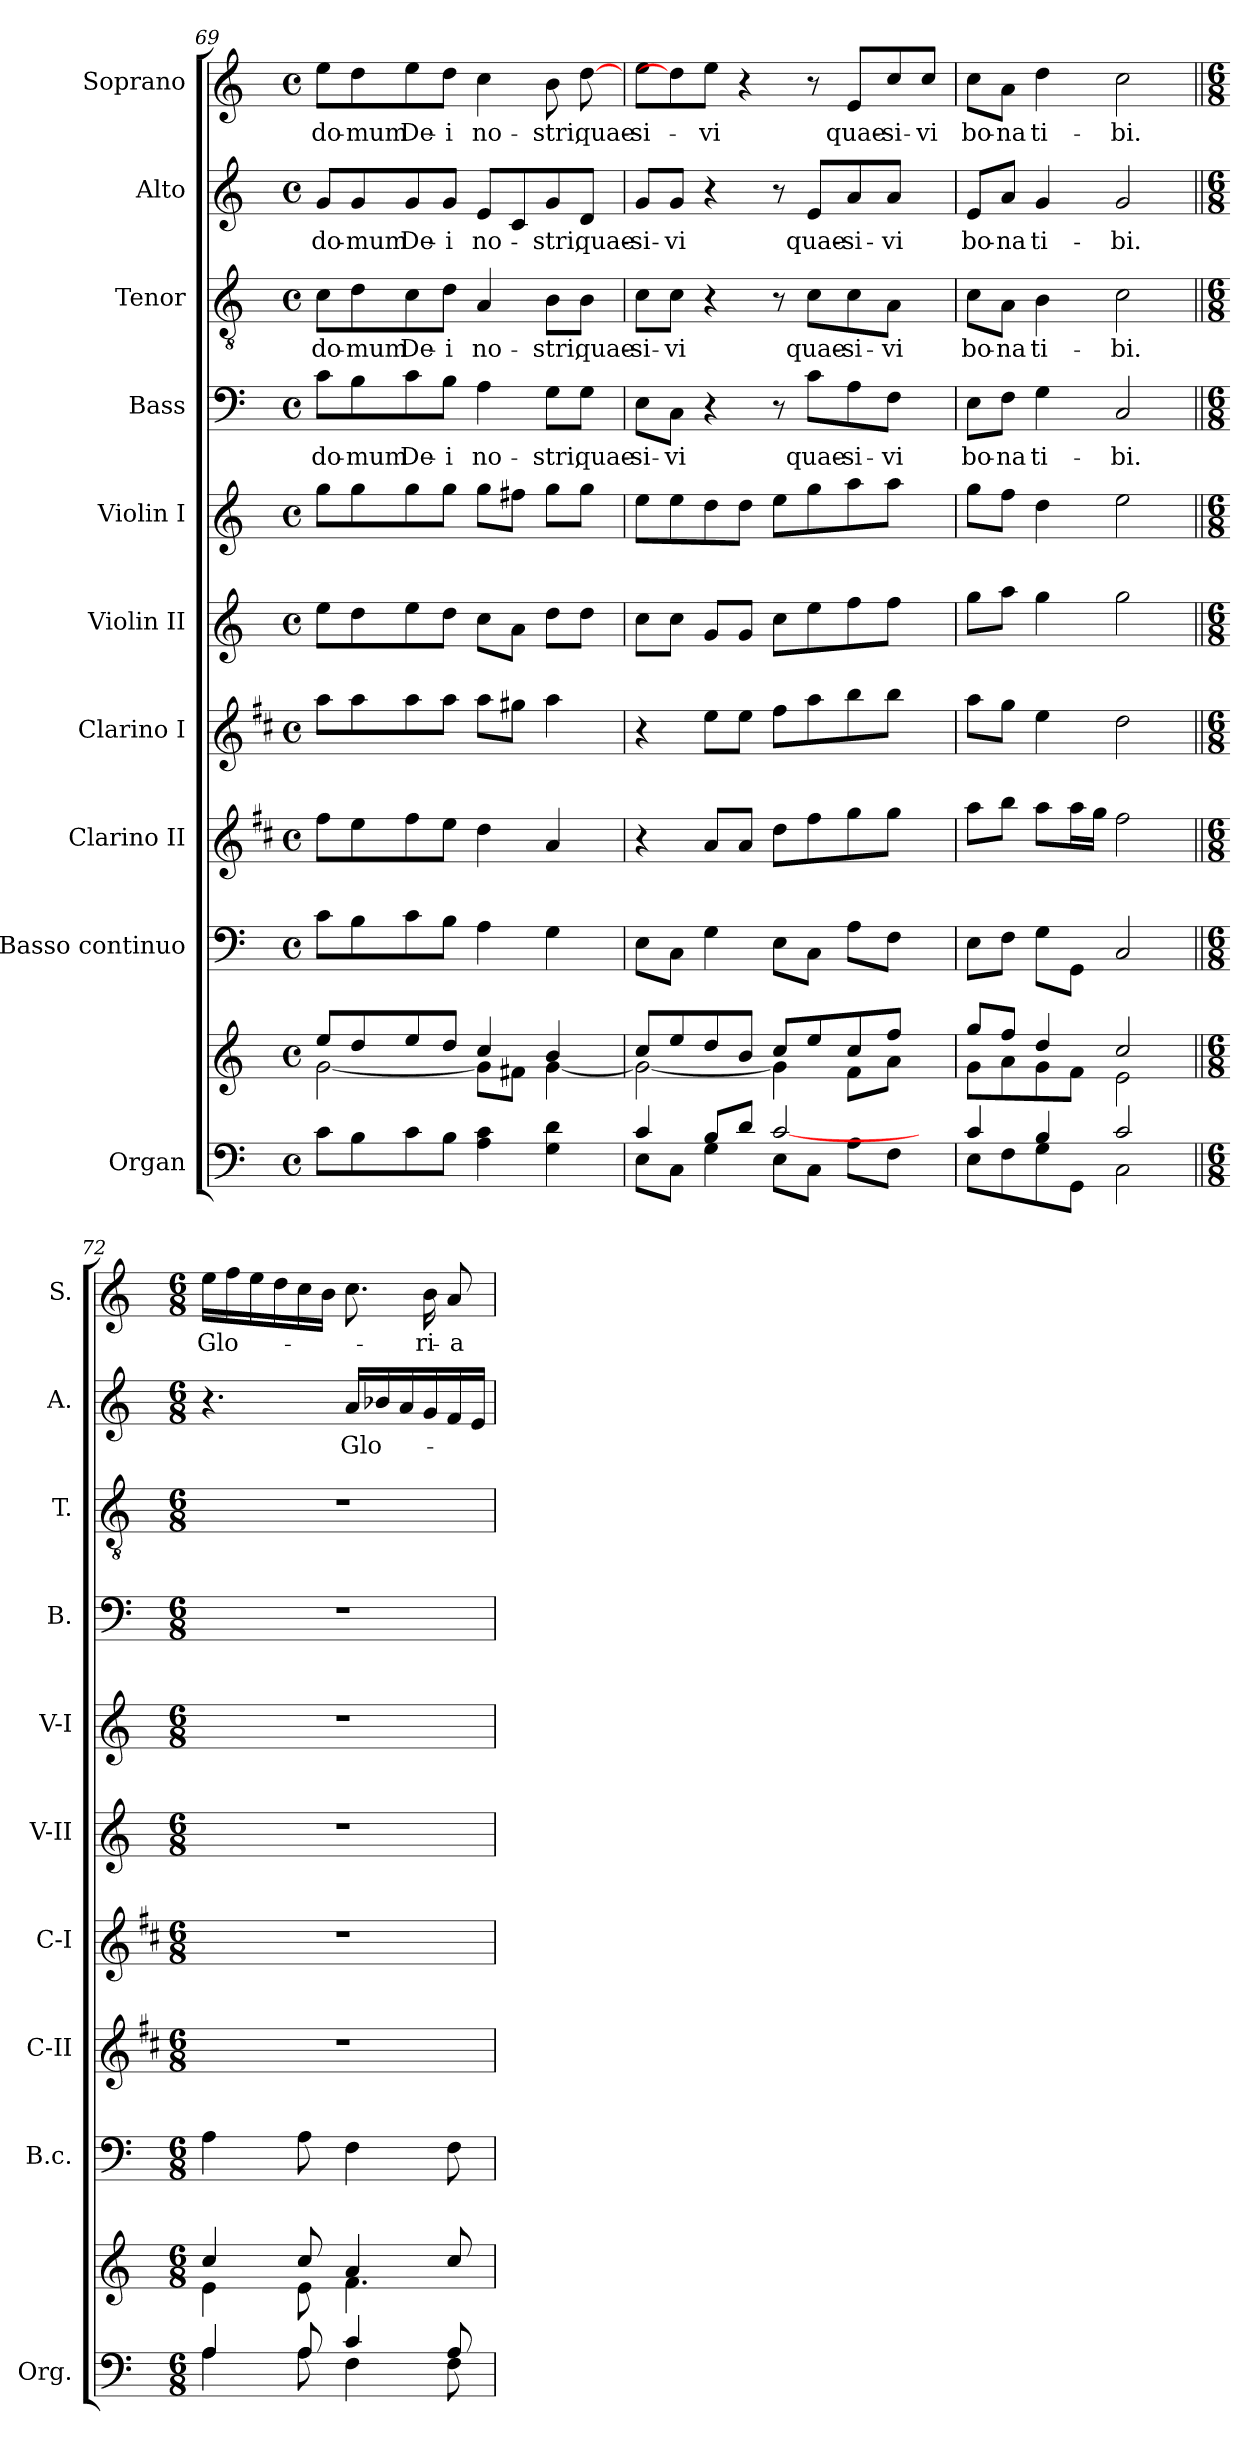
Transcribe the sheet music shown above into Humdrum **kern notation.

**kern	**kern	**kern	**kern	**kern	**kern	**kern	**kern	**text	**kern	**text	**kern	**text	**kern	**text
*part10	*part10	*part9	*part8	*part7	*part6	*part5	*part4	*part4	*part3	*part3	*part2	*part2	*part1	*part1
*staff11	*staff10	*staff9	*staff8	*staff7	*staff6	*staff5	*staff4	*staff4	*staff3	*staff3	*staff2	*staff2	*staff1	*staff1
*I"Organ	*	*I"Basso  continuo	*I"Clarino II	*I"Clarino I	*I"Violin II	*I"Violin I	*I"Bass	*	*I"Tenor	*	*I"Alto	*	*I"Soprano	*
*I'Org.	*	*I'B.c.	*I'C-II	*I'C-I	*I'V-II	*I'V-I	*I'B.	*	*I'T.	*	*I'A.	*	*I'S.	*
!!LO:PB:g=z
*clefF4	*clefG2	*clefF4	*clefG2	*clefG2	*clefG2	*clefG2	*clefF4	*	*clefGv2	*	*clefG2	*	*clefG2	*
*	*	*	*ITrd1c2	*ITrd1c2	*	*	*	*	*	*	*	*	*	*
*k[]	*k[]	*k[]	*k[]	*k[]	*k[]	*k[]	*k[]	*	*k[]	*	*k[]	*	*k[]	*
*C:	*C:	*C:	*C:	*C:	*C:	*C:	*C:	*	*C:	*	*C:	*	*C:	*
*M4/4	*M4/4	*M4/4	*M4/4	*M4/4	*M4/4	*M4/4	*M4/4	*	*M4/4	*	*M4/4	*	*M4/4	*
*met(c)	*met(c)	*met(c)	*met(c)	*met(c)	*met(c)	*met(c)	*met(c)	*	*met(c)	*	*met(c)	*	*met(c)	*
=69	=69	=69	=69	=69	=69	=69	=69	=69	=69	=69	=69	=69	=69	=69
*	*^	*	*	*	*	*	*	*	*	*	*	*	*	*
!	!	!	!	!	!	!	!	!	!LO:LY:b	!	!LO:LY:b	!	!LO:LY:b	!	!LO:LY:b
8c\L	8ee/L	[<2g\	8c\L	8ee\L	8gg\L	8ee\L	8gg\L	8c\L	do-	8c\L	do-	8g/L	do-	8ee\L	do-
!	!	!	!	!	!	!	!	!	!LO:LY:b	!	!LO:LY:b	!	!LO:LY:b	!	!LO:LY:b
8B\	8dd/	.	8B\	8dd\	8gg\	8dd\	8gg\	8B\	-mum	8d\	-mum	8g/	-mum	8dd\	-mum
!	!	!	!	!	!	!	!	!	!LO:LY:b	!	!LO:LY:b	!	!LO:LY:b	!	!LO:LY:b
8c\	8ee/	.	8c\	8ee\	8gg\	8ee\	8gg\	8c\	De-	8c\	De-	8g/	De-	8ee\	De-
!	!	!	!	!	!	!	!	!	!LO:LY:b	!	!LO:LY:b	!	!LO:LY:b	!	!LO:LY:b
8B\J	8dd/J	.	8B\J	8dd\J	8gg\J	8dd\J	8gg\J	8B\J	-i	8d\J	-i	8g/J	-i	8dd\J	-i
!	!	!	!	!	!	!	!	!	!LO:LY:b	!	!LO:LY:b	!	!LO:LY:b	!	!LO:LY:b
4A\ 4c\	4cc/	8g\L]	4A\	4cc\	8gg\L	8cc\L	8gg\L	4A\	no-	4A/	no-	8e/L	no-	4cc\	no-
.	.	8f#X\J	.	.	8ff#X\J	8a\J	8ff#X\J	.	.	.	.	8c/	.	.	.
!	!	!	!	!	!	!	!	!	!LO:LY:b	!	!LO:LY:b	!	!LO:LY:b	!	!LO:LY:b
4G\ 4d\	4b/	[<4g\	4G\	4g/	4gg\	8dd\L	8gg\L	8G\L	-stri,	8B\L	-stri,	8g/	-stri,	8b\	-stri,
!	!	!	!	!	!	!	!	!	!LO:LY:b	!	!LO:LY:b	!	!LO:LY:b	!	!LO:LY:b
.	.	.	.	.	.	8dd\J	8gg\J	8G\J	quae-	8B\J	quae-	8d/J	quae-	[8dd\	quae-
=70	=70	=70	=70	=70	=70	=70	=70	=70	=70	=70	=70	=70	=70	=70	=70
*^	*	*	*	*	*	*	*	*	*	*	*	*	*	*	*
!	!	!	!	!	!	!	!	!	!	!LO:LY:b	!	!LO:LY:b	!	!LO:LY:b	!	!LO:LY:b
4c/	8E\L	8cc/L	2g\_	8E\L	4r	4r	8cc\L	8ee\L	8E\L	-si-	8c\L	-si-	8g/L	-si-	8ee\L	-si-
!	!	!	!	!	!	!	!	!	!	!LO:LY:b	!	!LO:LY:b	!	!LO:LY:b	!	!
.	8C\J	8ee/	.	8C\J	.	.	8cc\J	8ee\	8C\J	-vi	8c\J	-vi	8g/J	-vi	8dd\]	.
!	!	!	!	!	!	!	!	!	!	!	!	!	!	!	!	!LO:LY:b
4G\	8B/L	8dd/	.	4G\	8g/L	8dd\L	8g/L	8dd\	4r	.	4r	.	4r	.	8ee\J	-vi
.	8d/J	8b/J	.	.	8g/J	8dd\J	8g/J	8dd\J	.	.	.	.	.	.	4r	.
8E\L	[>2c/	8cc/L	4g\]	8E\L	8cc\L	8ee\L	8cc\L	8ee\L	8r	.	8r	.	8r	.	.	.
!	!	!	!	!	!	!	!	!	!	!LO:LY:b	!	!LO:LY:b	!	!LO:LY:b	!	!
8C\J	.	8ee/	.	8C\J	8ee\	8gg\	8ee\	8gg\	8c\L	quae-	8c\L	quae-	8e/L	quae-	8r	.
!	!	!	!	!	!	!	!	!	!	!LO:LY:b	!	!LO:LY:b	!	!LO:LY:b	!	!LO:LY:b
8A\L	.	8cc/	8f\L	8A\L	8ff\	8aa\	8ff\	8aa\	8A\	-si-	8c\	-si-	8a/	-si-	8e/L	quae-
!	!	!	!	!	!	!	!	!	!	!LO:LY:b	!	!LO:LY:b	!	!LO:LY:b	!	!LO:LY:b
8F\J	.	8ff/J	8a\J	8F\J	8ff\J	8aa\J	8ff\J	8aa\J	8F\J	-vi	8A\J	-vi	8a/J	-vi	8cc/	-si-
!	!	!	!	!	!	!	!	!	!	!	!	!	!	!	!	!LO:LY:b
8ryy	8ryy	8ryy	8ryy	8ryy	8ryy	8ryy	8ryy	8ryy	8ryy	.	8ryy	.	8ryy	.	8cc/J	-vi
=71	=71	=71	=71	=71	=71	=71	=71	=71	=71	=71	=71	=71	=71	=71	=71	=71
!	!	!	!	!	!	!	!	!	!	!LO:LY:b	!	!LO:LY:b	!	!LO:LY:b	!	!LO:LY:b
4c/	8E\L	8gg/L	8g\L	8E\L	8gg\L	8gg\L	8gg\L	8gg\L	8E\L	bo-	8c\L	bo-	8e/L	bo-	8cc\L	bo-
!	!	!	!	!	!	!	!	!	!	!LO:LY:b	!	!LO:LY:b	!	!LO:LY:b	!	!LO:LY:b
.	8F\	8ff/J	8a\	8F\J	8aa\J	8ff\J	8aa\J	8ff\J	8F\J	-na	8A\J	-na	8a/J	-na	8a\J	-na
!	!	!	!	!	!	!	!	!	!	!LO:LY:b	!	!LO:LY:b	!	!LO:LY:b	!	!LO:LY:b
4B/	8G\	4dd/	8g\	8G\L	8gg\L	4dd\	4gg\	4dd\	4G\	ti-	4B\	ti-	4g/	ti-	4dd\	ti-
.	8GG\J	.	8f\J	8GG\J	16gg\L	.	.	.	.	.	.	.	.	.	.	.
.	.	.	.	.	16ff\JJ	.	.	.	.	.	.	.	.	.	.	.
!	!	!	!	!	!	!	!	!	!	!LO:LY:b	!	!LO:LY:b	!	!LO:LY:b	!	!LO:LY:b
2c/	2C\	2cc/	2e\	2C/	2ee\	2cc\	2gg\	2ee\	2C/	-bi.	2c\	-bi.	2g/	-bi.	2cc\	-bi.
=72||	=72||	=72||	=72||	=72||	=72||	=72||	=72||	=72||	=72||	=72||	=72||	=72||	=72||	=72||	=72||	=72||
*M6/8	*	*M6/8	*	*M6/8	*M6/8	*M6/8	*M6/8	*M6/8	*M6/8	*	*M6/8	*	*M6/8	*	*M6/8	*
!	!	!	!	!	!	!	!	!	!	!	!	!	!	!	!	!LO:LY:b
4A/	4A\	4cc/	4e\	4A\	2.r	2.r	2.r	2.r	2.r	.	2.r	.	4.r	.	16ee\LL	Glo-
.	.	.	.	.	.	.	.	.	.	.	.	.	.	.	16ff\	.
.	.	.	.	.	.	.	.	.	.	.	.	.	.	.	16ee\	.
.	.	.	.	.	.	.	.	.	.	.	.	.	.	.	16dd\	.
8A/	8A\	8cc/	8e\	8A\	.	.	.	.	.	.	.	.	.	.	16cc\	.
.	.	.	.	.	.	.	.	.	.	.	.	.	.	.	16b\JJ	.
!	!	!	!	!	!	!	!	!	!	!	!	!	!	!LO:LY:b	!	!
4c/	4F\	4a/	4.f\	4F\	.	.	.	.	.	.	.	.	16a/LL	Glo-	8.cc\	.
.	.	.	.	.	.	.	.	.	.	.	.	.	16b-X/	.	.	.
.	.	.	.	.	.	.	.	.	.	.	.	.	16a/	.	.	.
!	!	!	!	!	!	!	!	!	!	!	!	!	!	!	!	!LO:LY:b
.	.	.	.	.	.	.	.	.	.	.	.	.	16g/	.	16b\	-ri-
!	!	!	!	!	!	!	!	!	!	!	!	!	!	!	!	!LO:LY:b
8A/	8F\	8cc/	.	8F\	.	.	.	.	.	.	.	.	16f/	.	8a/	-a
.	.	.	.	.	.	.	.	.	.	.	.	.	16e/JJ	.	.	.
*v	*v	*	*	*	*	*	*	*	*	*	*	*	*	*	*	*
*	*v	*v	*	*	*	*	*	*	*	*	*	*	*	*	*
=	=	=	=	=	=	=	=	=	=	=	=	=	=	=
*-	*-	*-	*-	*-	*-	*-	*-	*-	*-	*-	*-	*-	*-	*-
